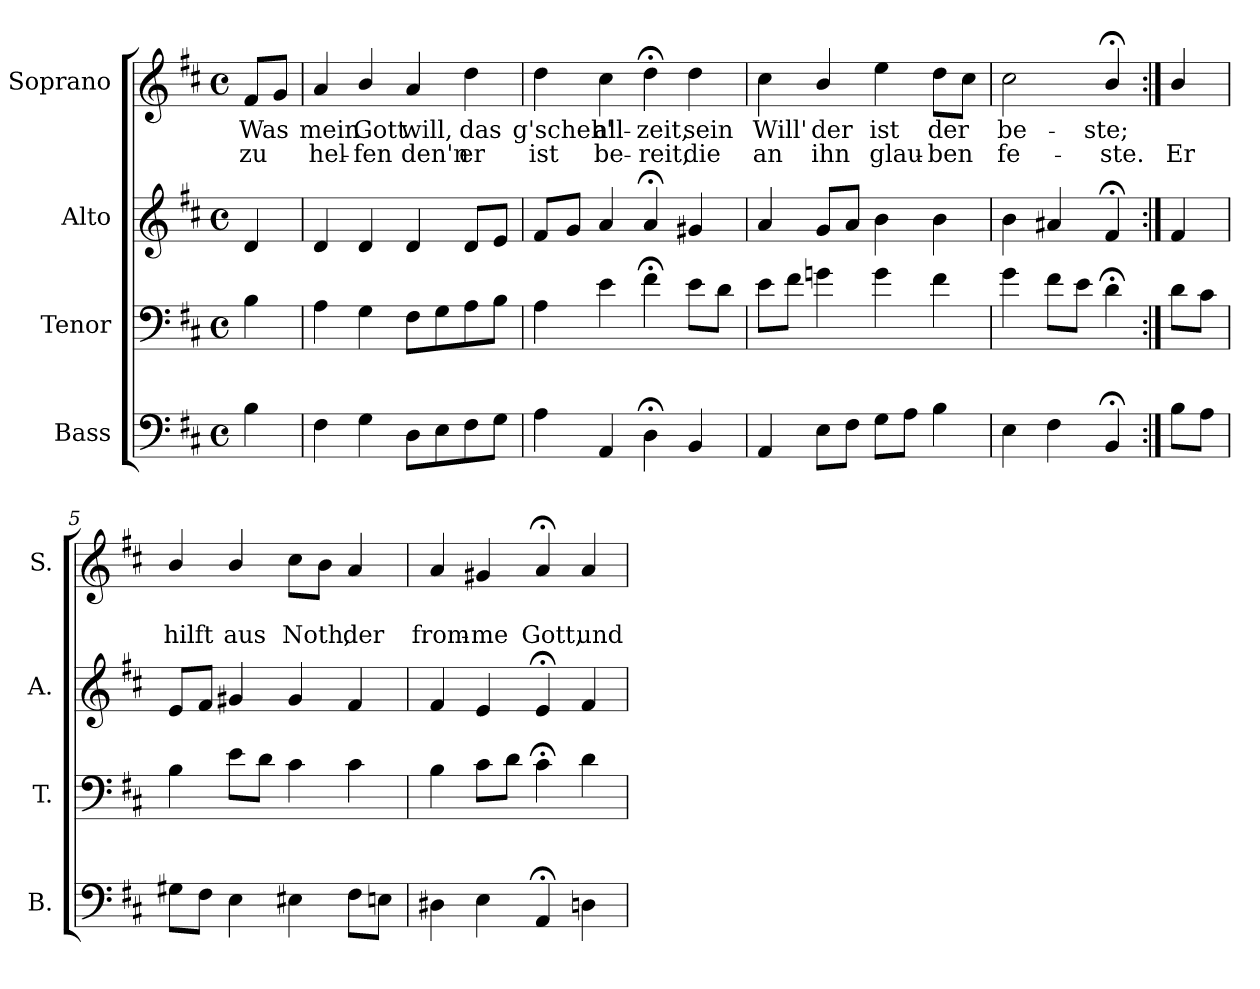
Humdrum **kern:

**kern	**kern	**kern	**kern	**text	**text
*part4	*part3	*part2	*part1	*part1	*part1
*staff4	*staff3	*staff2	*staff1	*staff1	*staff1
*I"Bass	*I"Tenor	*I"Alto	*I"Soprano	*	*
*I'B.	*I'T.	*I'A.	*I'S.	*	*
*clefF4	*clefF4	*clefG2	*clefG2	*	*
*k[f#c#]	*k[f#c#]	*k[f#c#]	*k[f#c#]	*	*
*D:	*D:	*D:	*b:	*	*
*M4/4	*M4/4	*M4/4	*M4/4	*	*
*met(c)	*met(c)	*met(c)	*met(c)	*	*
=	=	=	=	=	=
4B\	4B\	4d/	8f#/L	Was	zu
.	.	.	8g/J	.	.
=1	=1	=1	=1	=1	=1
4F#\	4A\	4d/	4a/	mein	hel-
4G\	4G\	4d/	4b/	Gott	-fen
8D\L	8F#\L	4d/	4a/	will,	den'n
8E\	8G\	.	.	.	.
8F#\	8A\	8d/L	4dd\	das	er
8G\J	8B\J	8e/J	.	.	.
=2	=2	=2	=2	=2	=2
4A\	4A\	8f#/L	4dd\	g'scheh'	ist
.	.	8g/J	.	.	.
4AA/	4e\	4a/	4cc#\	all-	be-
4D;<\	4f#;<\	4a;</	4dd;<\	-zeit,	-reit,
4BB/	8e\L	4g#X/	4dd\	sein	die
.	8d\J	.	.	.	.
=3	=3	=3	=3	=3	=3
4AA/	8e\L	4a/	4cc#\	Will'	an
.	8f#\J	.	.	.	.
8E\L	4gn\	8g/L	4b/	der	ihn
8F#\J	.	8a/J	.	.	.
8G\L	4g\	4b\	4ee\	ist	glau-
8A\J	.	.	.	.	.
4B\	4f#\	4b\	8dd\L	der	-ben
.	.	.	8cc#\J	.	.
=4	=4	=4	=4	=4	=4
4E\	4g\	4b\	2cc#\	be-	fe-
4F#\	8f#\L	4a#X/	.	.	.
.	8e\J	.	.	.	.
4BB;</	4d;<\	4f#;</	4b;</	-ste;	-ste.
!!LO:LB:g=z
=4a:|!	=4a:|!	=4a:|!	=4a:|!	=4a:|!	=4a:|!
8B\L	8d\L	4f#/	4b/	.	Er
8A\J	8c#\J	.	.	.	.
=5	=5	=5	=5	=5	=5
8G#X\L	4B\	8e/L	4b/	.	hilft
8F#\J	.	8f#/J	.	.	.
4E\	8e\L	4g#X/	4b/	.	aus
.	8d\J	.	.	.	.
4E#X\	4c#\	4g#/	8cc#\L	.	Noth,
.	.	.	8b\J	.	.
8F#\L	4c#\	4f#/	4a/	.	der
8En\J	.	.	.	.	.
=6	=6	=6	=6	=6	=6
4D#X\	4B\	4f#/	4a/	.	from-
4E\	8c#\L	4e/	4g#X/	.	-me
.	8d\J	.	.	.	.
4AA;</	4c#;<\	4e;</	4a;</	.	Gott,
4Dn\	4d\	4f#/	4a/	.	und
=	=	=	=	=	=
*-	*-	*-	*-	*-	*-
